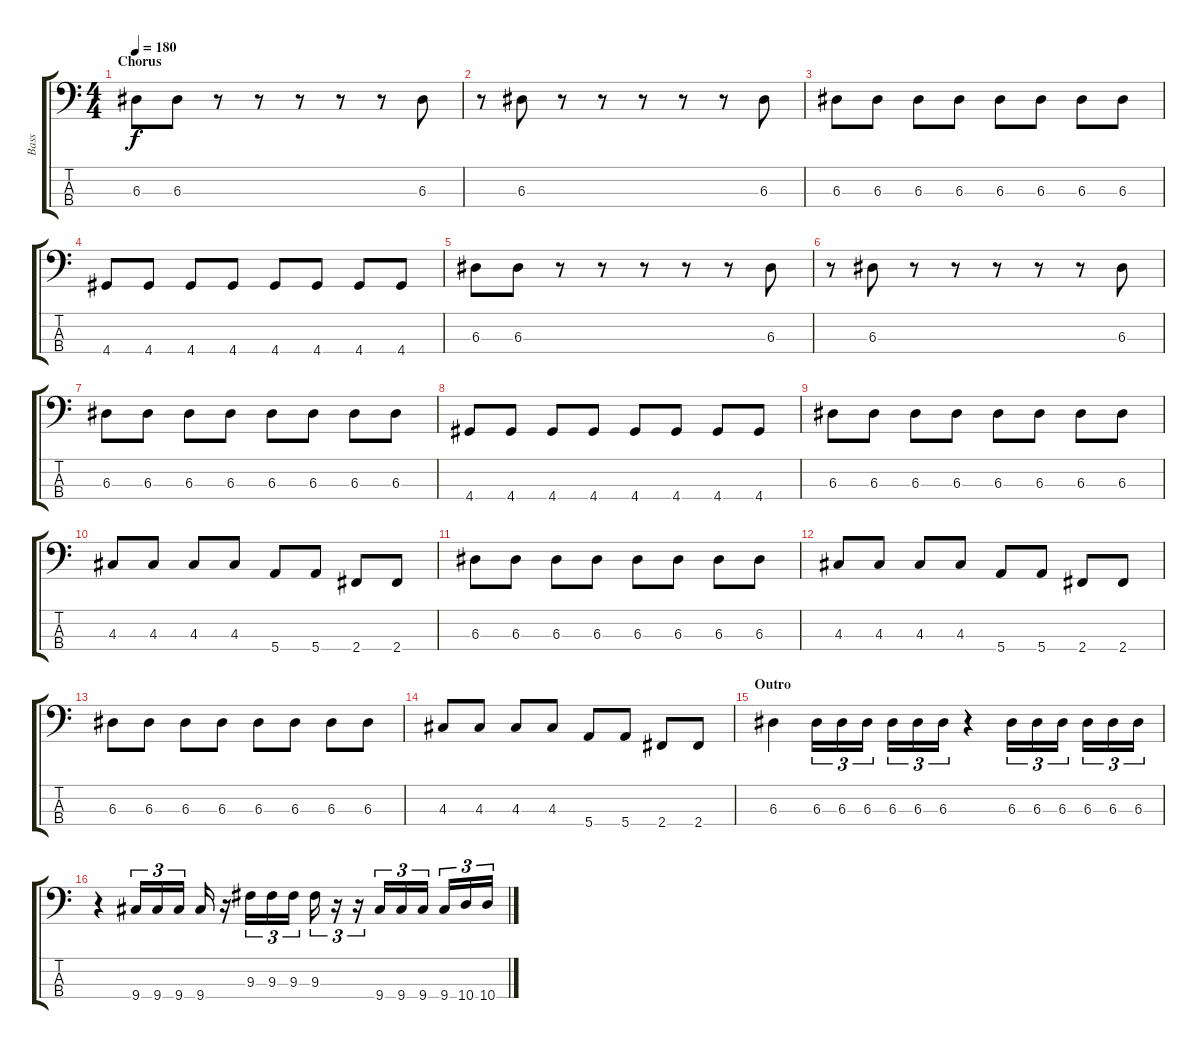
\track ("Bass" "Bass") {instrument electricbassfinger}
\staff {score tabs}
\tuning (G2 D2 A1 E1) {hide}
\ts (4 4)
\section ("" "Chorus")
\tempo 180
\clef f4
\ks c
6.3.8{dy f} 6.3.8 r.8 r.8 r.8 r.8 r.8 6.3.8 |
r.8 6.3.8 r.8 r.8 r.8 r.8 r.8 6.3.8 |
6.3.8 6.3.8 6.3.8 6.3.8 6.3.8 6.3.8 6.3.8 6.3.8 |
4.4.8 4.4.8 4.4.8 4.4.8 4.4.8 4.4.8 4.4.8 4.4.8 |
6.3.8 6.3.8 r.8 r.8 r.8 r.8 r.8 6.3.8 |
r.8 6.3.8 r.8 r.8 r.8 r.8 r.8 6.3.8 |
6.3.8 6.3.8 6.3.8 6.3.8 6.3.8 6.3.8 6.3.8 6.3.8 |
4.4.8 4.4.8 4.4.8 4.4.8 4.4.8 4.4.8 4.4.8 4.4.8 |
6.3.8 6.3.8 6.3.8 6.3.8 6.3.8 6.3.8 6.3.8 6.3.8 |
4.3.8 4.3.8 4.3.8 4.3.8 5.4.8 5.4.8 2.4.8 2.4.8 |
6.3.8 6.3.8 6.3.8 6.3.8 6.3.8 6.3.8 6.3.8 6.3.8 |
4.3.8 4.3.8 4.3.8 4.3.8 5.4.8 5.4.8 2.4.8 2.4.8 |
6.3.8 6.3.8 6.3.8 6.3.8 6.3.8 6.3.8 6.3.8 6.3.8 |
4.3.8 4.3.8 4.3.8 4.3.8 5.4.8 5.4.8 2.4.8 2.4.8 |
\section ("" "Outro")
6.3.4 6.3.16{tu (3 2)} 6.3.16{tu (3 2)} 6.3.16{tu (3 2)} 6.3.16{tu (3 2)} 6.3.16{tu (3 2)} 6.3.16{tu (3 2)} r.4 6.3.16{tu (3 2)} 6.3.16{tu (3 2)} 6.3.16{tu (3 2)} 6.3.16{tu (3 2)} 6.3.16{tu (3 2)} 6.3.16{tu (3 2)} |
r.4 9.4.16{tu (3 2)} 9.4.16{tu (3 2)} 9.4.16{tu (3 2)} 9.4.16 r.16 9.3.16{tu (3 2)} 9.3.16{tu (3 2)} 9.3.16{tu (3 2)} 9.3.16{tu (3 2)} r.16{tu (3 2)} r.16{tu (3 2)} 9.4.16{tu (3 2)} 9.4.16{tu (3 2)} 9.4.16{tu (3 2)} 9.4.16{tu (3 2)} 10.4.16{tu (3 2)} 10.4.16{tu (3 2)}
